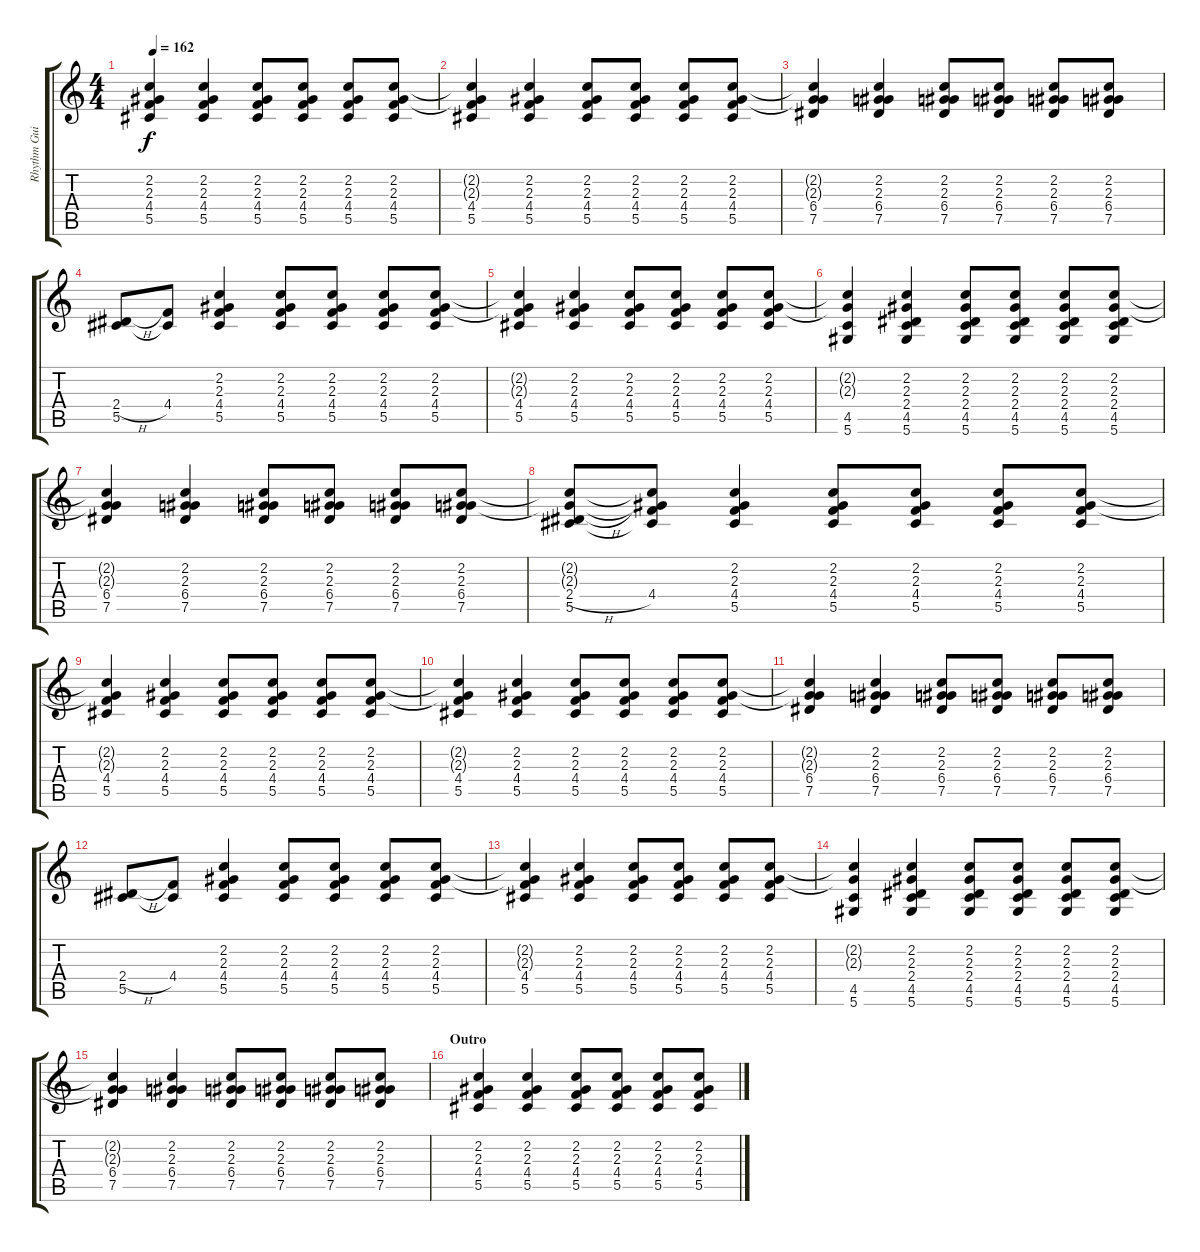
\track ("Rhythm Guitar" "Rhythm Gui") {instrument acousticguitarsteel}
\staff {score tabs}
\tuning (Eb4 Bb3 Gb3 Db3 Ab2 Eb2) {hide}
\ts (4 4)
\tempo 162
\clef g2
\ks c
(2.2{t} 2.3{t} 4.4 5.5).4{dy f} (2.2 2.3 4.4 5.5).4 (2.2 2.3 4.4 5.5).8 (2.2 2.3 4.4 5.5).8 (2.2 2.3 4.4 5.5).8 (2.2 2.3 4.4 5.5).8 |
(2.2{t} 2.3{t} 4.4 5.5).4 (2.2 2.3 4.4 5.5).4 (2.2 2.3 4.4 5.5).8 (2.2 2.3 4.4 5.5).8 (2.2 2.3 4.4 5.5).8 (2.2 2.3 4.4 5.5).8 |
(2.2{t} 2.3{t} 6.4 7.5).4 (2.2 2.3 6.4 7.5).4 (2.2 2.3 6.4 7.5).8 (2.2 2.3 6.4 7.5).8 (2.2 2.3 6.4 7.5).8 (2.2 2.3 6.4 7.5).8 |
(2.4{h} 5.5).8 (4.4 5.5{t}).8 (2.2 2.3 4.4 5.5).4 (2.2 2.3 4.4 5.5).8 (2.2 2.3 4.4 5.5).8 (2.2 2.3 4.4 5.5).8 (2.2 2.3 4.4 5.5).8 |
(2.2{t} 2.3{t} 4.4 5.5).4 (2.2 2.3 4.4 5.5).4 (2.2 2.3 4.4 5.5).8 (2.2 2.3 4.4 5.5).8 (2.2 2.3 4.4 5.5).8 (2.2 2.3 4.4 5.5).8 |
(2.2{t} 2.3{t} 4.5 5.6).4 (2.2 2.3 2.4 4.5 5.6).4 (2.2 2.3 2.4 4.5 5.6).8 (2.2 2.3 2.4 4.5 5.6).8 (2.2 2.3 2.4 4.5 5.6).8 (2.2 2.3 2.4 4.5 5.6).8 |
(2.2{t} 2.3{t} 6.4 7.5).4 (2.2 2.3 6.4 7.5).4 (2.2 2.3 6.4 7.5).8 (2.2 2.3 6.4 7.5).8 (2.2 2.3 6.4 7.5).8 (2.2 2.3 6.4 7.5).8 |
(2.2{t} 2.3{t} 2.4{h} 5.5).8 (2.2{t} 2.3{t} 4.4 5.5{t}).8 (2.2 2.3 4.4 5.5).4 (2.2 2.3 4.4 5.5).8 (2.2 2.3 4.4 5.5).8 (2.2 2.3 4.4 5.5).8 (2.2 2.3 4.4 5.5).8 |
(2.2{t} 2.3{t} 4.4 5.5).4 (2.2 2.3 4.4 5.5).4 (2.2 2.3 4.4 5.5).8 (2.2 2.3 4.4 5.5).8 (2.2 2.3 4.4 5.5).8 (2.2 2.3 4.4 5.5).8 |
(2.2{t} 2.3{t} 4.4 5.5).4 (2.2 2.3 4.4 5.5).4 (2.2 2.3 4.4 5.5).8 (2.2 2.3 4.4 5.5).8 (2.2 2.3 4.4 5.5).8 (2.2 2.3 4.4 5.5).8 |
(2.2{t} 2.3{t} 6.4 7.5).4 (2.2 2.3 6.4 7.5).4 (2.2 2.3 6.4 7.5).8 (2.2 2.3 6.4 7.5).8 (2.2 2.3 6.4 7.5).8 (2.2 2.3 6.4 7.5).8 |
(2.4{h} 5.5).8 (4.4 5.5{t}).8 (2.2 2.3 4.4 5.5).4 (2.2 2.3 4.4 5.5).8 (2.2 2.3 4.4 5.5).8 (2.2 2.3 4.4 5.5).8 (2.2 2.3 4.4 5.5).8 |
(2.2{t} 2.3{t} 4.4 5.5).4 (2.2 2.3 4.4 5.5).4 (2.2 2.3 4.4 5.5).8 (2.2 2.3 4.4 5.5).8 (2.2 2.3 4.4 5.5).8 (2.2 2.3 4.4 5.5).8 |
(2.2{t} 2.3{t} 4.5 5.6).4 (2.2 2.3 2.4 4.5 5.6).4 (2.2 2.3 2.4 4.5 5.6).8 (2.2 2.3 2.4 4.5 5.6).8 (2.2 2.3 2.4 4.5 5.6).8 (2.2 2.3 2.4 4.5 5.6).8 |
(2.2{t} 2.3{t} 6.4 7.5).4 (2.2 2.3 6.4 7.5).4 (2.2 2.3 6.4 7.5).8 (2.2 2.3 6.4 7.5).8 (2.2 2.3 6.4 7.5).8 (2.2 2.3 6.4 7.5).8 |
\section ("" "Outro")
(2.2 2.3 4.4 5.5).4 (2.2 2.3 4.4 5.5).4 (2.2 2.3 4.4 5.5).8 (2.2 2.3 4.4 5.5).8 (2.2 2.3 4.4 5.5).8 (2.2 2.3 4.4 5.5).8
